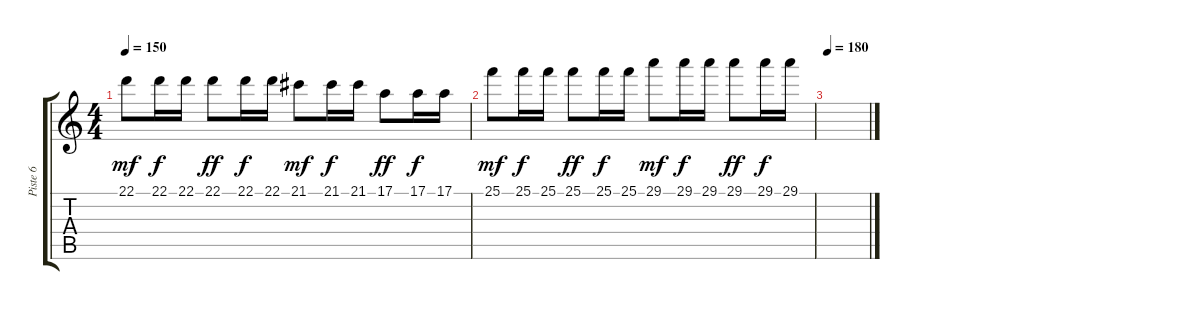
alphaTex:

\track ("Piste 6" "Piste 6") {instrument acousticgrandpiano}
\staff {score tabs}
\tuning (E4 B3 G3 D3 A2 D2) {hide}
\ts (4 4)
\tempo 150
\clef g2
\ks c
22.1.8{dy mf instrument lead2sawtooth} 22.1.16{dy f} 22.1.16 22.1.8{dy ff} 22.1.16{dy f} 22.1.16 21.1.8{dy mf} 21.1.16{dy f} 21.1.16 17.1.8{dy ff} 17.1.16{dy f} 17.1.16 |
25.1.8{dy mf} 25.1.16{dy f} 25.1.16 25.1.8{dy ff} 25.1.16{dy f} 25.1.16 29.1.8{dy mf} 29.1.16{dy f} 29.1.16 29.1.8{dy ff} 29.1.16{dy f} 29.1.16 |
\tempo 180
